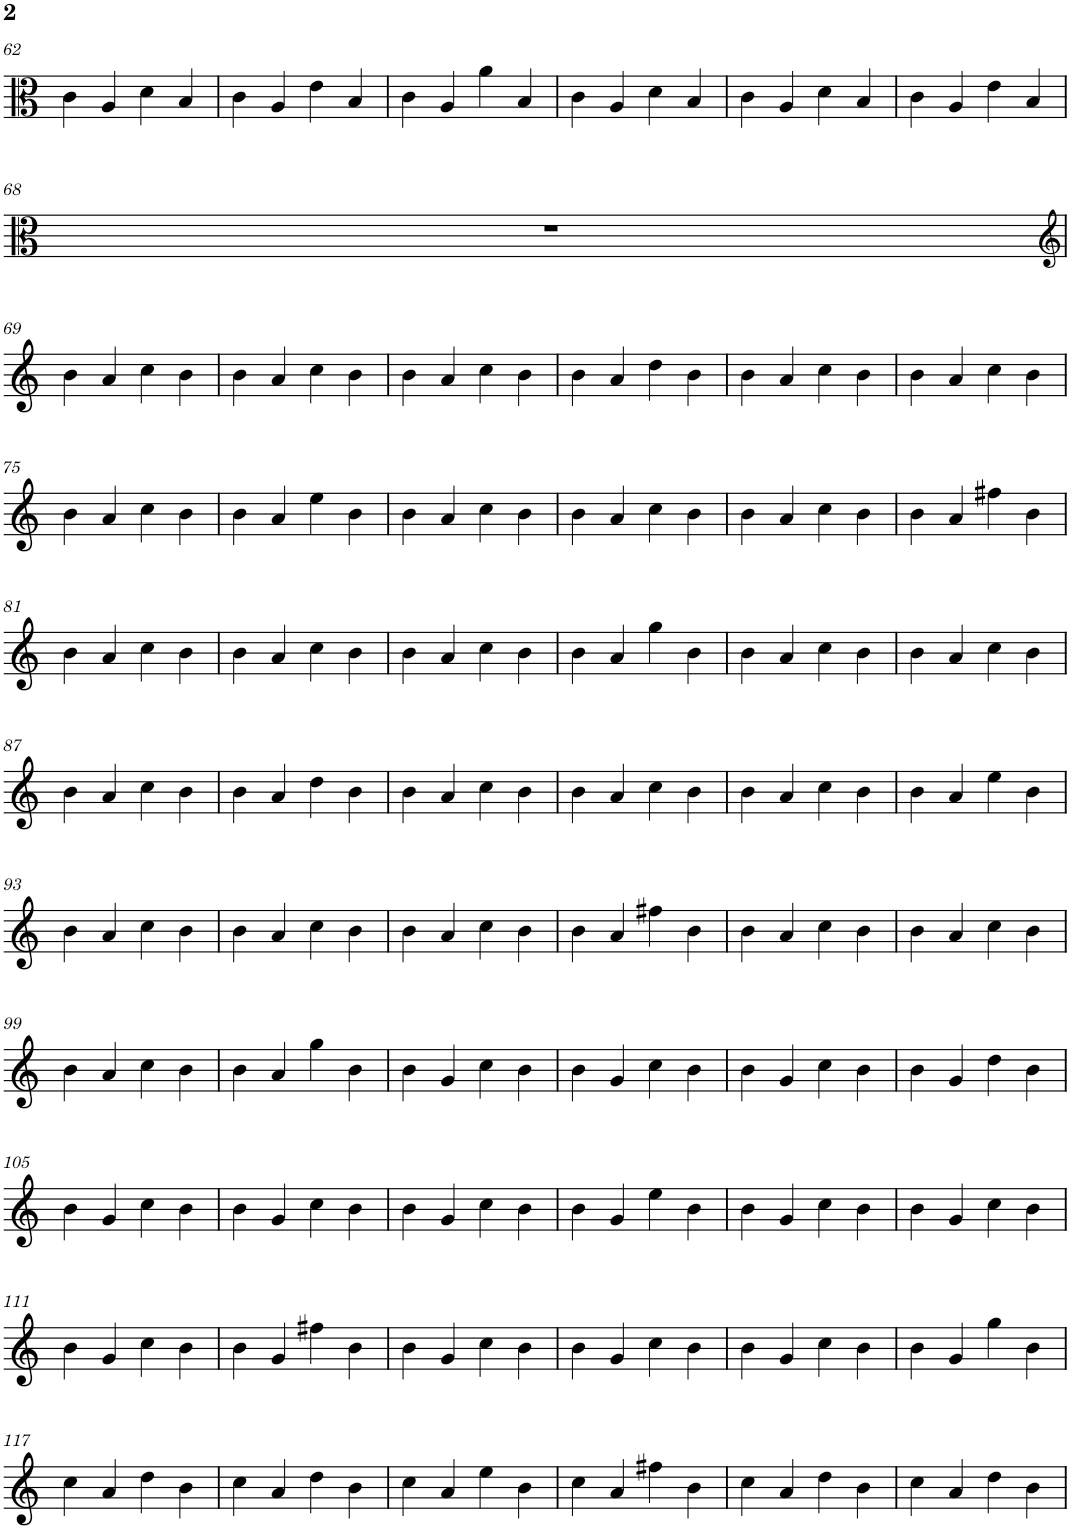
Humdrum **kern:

**kern
*part1
*staff1
*I"Violoncelo
*I'Vc.
!!LO:PB:g=z
*clefC3
*k[]
*M4/4
=62
4c\
4A/
4d\
4B/
=63
4c\
4A/
4e\
4B/
=64
4c\
4A/
4a\
4B/
=65
4c\
4A/
4d\
4B/
=66
4c\
4A/
4d\
4B/
=67
4c\
4A/
4e\
4B/
!!LO:LB:g=z
=68
1r
!!LO:LB:g=z
=69
*clefG2
4b\
4a/
4cc\
4b\
=70
4b\
4a/
4cc\
4b\
=71
4b\
4a/
4cc\
4b\
=72
4b\
4a/
4dd\
4b\
=73
4b\
4a/
4cc\
4b\
=74
4b\
4a/
4cc\
4b\
!!LO:LB:g=z
=75
4b\
4a/
4cc\
4b\
=76
4b\
4a/
4ee\
4b\
=77
4b\
4a/
4cc\
4b\
=78
4b\
4a/
4cc\
4b\
=79
4b\
4a/
4cc\
4b\
=80
4b\
4a/
4ff#X\
4b\
!!LO:LB:g=z
=81
4b\
4a/
4cc\
4b\
=82
4b\
4a/
4cc\
4b\
=83
4b\
4a/
4cc\
4b\
=84
4b\
4a/
4gg\
4b\
=85
4b\
4a/
4cc\
4b\
=86
4b\
4a/
4cc\
4b\
!!LO:LB:g=z
=87
4b\
4a/
4cc\
4b\
=88
4b\
4a/
4dd\
4b\
=89
4b\
4a/
4cc\
4b\
=90
4b\
4a/
4cc\
4b\
=91
4b\
4a/
4cc\
4b\
=92
4b\
4a/
4ee\
4b\
!!LO:LB:g=z
=93
4b\
4a/
4cc\
4b\
=94
4b\
4a/
4cc\
4b\
=95
4b\
4a/
4cc\
4b\
=96
4b\
4a/
4ff#X\
4b\
=97
4b\
4a/
4cc\
4b\
=98
4b\
4a/
4cc\
4b\
!!LO:LB:g=z
=99
4b\
4a/
4cc\
4b\
=100
4b\
4a/
4gg\
4b\
=101
4b\
4g/
4cc\
4b\
=102
4b\
4g/
4cc\
4b\
=103
4b\
4g/
4cc\
4b\
=104
4b\
4g/
4dd\
4b\
!!LO:LB:g=z
=105
4b\
4g/
4cc\
4b\
=106
4b\
4g/
4cc\
4b\
=107
4b\
4g/
4cc\
4b\
=108
4b\
4g/
4ee\
4b\
=109
4b\
4g/
4cc\
4b\
=110
4b\
4g/
4cc\
4b\
!!LO:LB:g=z
=111
4b\
4g/
4cc\
4b\
=112
4b\
4g/
4ff#X\
4b\
=113
4b\
4g/
4cc\
4b\
=114
4b\
4g/
4cc\
4b\
=115
4b\
4g/
4cc\
4b\
=116
4b\
4g/
4gg\
4b\
!!LO:LB:g=z
=117
4cc\
4a/
4dd\
4b\
=118
4cc\
4a/
4dd\
4b\
=119
4cc\
4a/
4ee\
4b\
=120
4cc\
4a/
4ff#X\
4b\
=121
4cc\
4a/
4dd\
4b\
=122
4cc\
4a/
4dd\
4b\
=
*-
